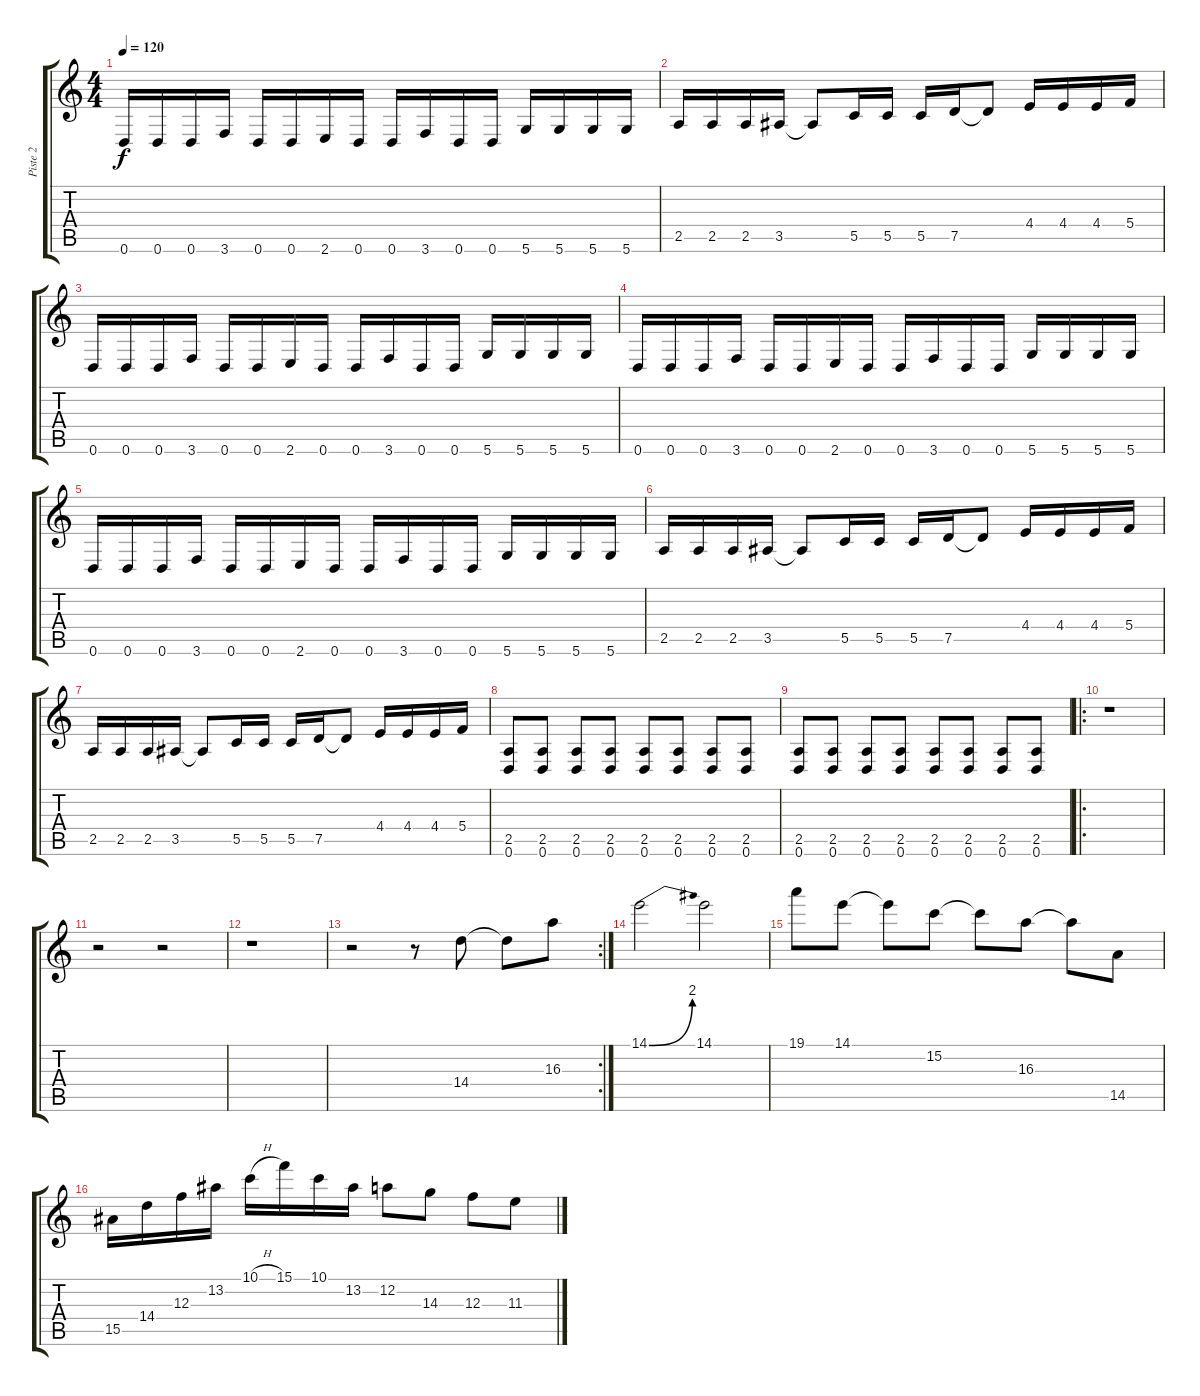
\track ("Piste 2" "Piste 2") {instrument overdrivenguitar}
\staff {score tabs}
\tuning (D4 A3 F3 C3 G2 D2) {hide}
\ts (4 4)
\tempo 120
\clef g2
\ks c
0.6.16{dy f} 0.6.16 0.6.16 3.6.16 0.6.16 0.6.16 2.6.16 0.6.16 0.6.16 3.6.16 0.6.16 0.6.16 5.6.16 5.6.16 5.6.16 5.6.16 |
2.5.16 2.5.16 2.5.16 3.5.16 3.5{t}.8 5.5.16 5.5.16 5.5.16 7.5.16 7.5{t}.8 4.4.16 4.4.16 4.4.16 5.4.16 |
0.6.16 0.6.16 0.6.16 3.6.16 0.6.16 0.6.16 2.6.16 0.6.16 0.6.16 3.6.16 0.6.16 0.6.16 5.6.16 5.6.16 5.6.16 5.6.16 |
0.6.16 0.6.16 0.6.16 3.6.16 0.6.16 0.6.16 2.6.16 0.6.16 0.6.16 3.6.16 0.6.16 0.6.16 5.6.16 5.6.16 5.6.16 5.6.16 |
0.6.16 0.6.16 0.6.16 3.6.16 0.6.16 0.6.16 2.6.16 0.6.16 0.6.16 3.6.16 0.6.16 0.6.16 5.6.16 5.6.16 5.6.16 5.6.16 |
2.5.16 2.5.16 2.5.16 3.5.16 3.5{t}.8 5.5.16 5.5.16 5.5.16 7.5.16 7.5{t}.8 4.4.16 4.4.16 4.4.16 5.4.16 |
2.5.16 2.5.16 2.5.16 3.5.16 3.5{t}.8 5.5.16 5.5.16 5.5.16 7.5.16 7.5{t}.8 4.4.16 4.4.16 4.4.16 5.4.16 |
(2.5 0.6).8 (2.5 0.6).8 (2.5 0.6).8 (2.5 0.6).8 (2.5 0.6).8 (2.5 0.6).8 (2.5 0.6).8 (2.5 0.6).8 |
(2.5 0.6).8 (2.5 0.6).8 (2.5 0.6).8 (2.5 0.6).8 (2.5 0.6).8 (2.5 0.6).8 (2.5 0.6).8 (2.5 0.6).8 |
\ro
r.1 |
r.2 r.2 |
r.1 |
\rc 2
r.2 r.8 14.4.8 14.4{t}.8 16.3.8 |
14.1{be (bend 0 0 60 8)}.2 14.1.2 |
19.1.8 14.1.8 14.1{t}.8 15.2.8 15.2{t}.8 16.3.8 16.3{t}.8 14.5.8 |
15.5.16 14.4.16 12.3.16 13.2.16 10.1{h}.16 15.1.16 10.1.16 13.2.16 12.2.8 14.3.8 12.3.8 11.3.8
